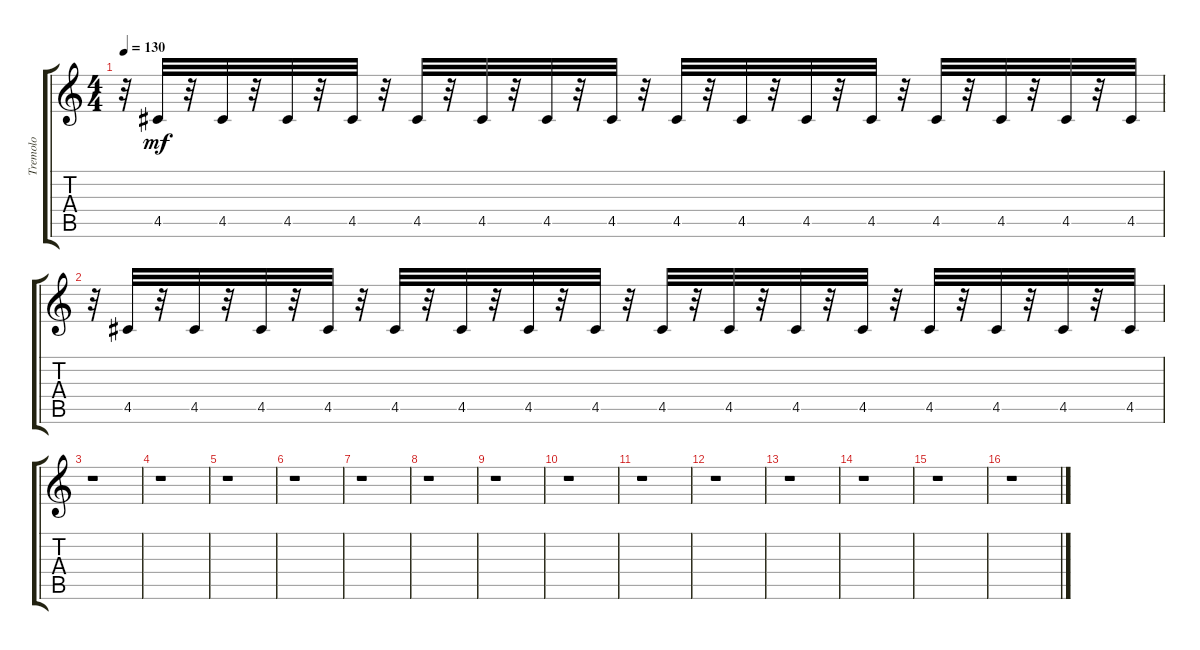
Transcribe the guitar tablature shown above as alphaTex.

\track ("Tremolo" "Tremolo") {instrument acousticguitarnylon}
\staff {score tabs}
\tuning (E4 B3 G3 D3 A2 E2) {hide}
\ts (4 4)
\tempo 130
\clef g2
\ks c
r.32{dy mf} 4.5.32 r.32 4.5.32 r.32 4.5.32 r.32 4.5.32 r.32 4.5.32 r.32 4.5.32 r.32 4.5.32 r.32 4.5.32 r.32 4.5.32 r.32 4.5.32 r.32 4.5.32 r.32 4.5.32 r.32 4.5.32 r.32 4.5.32 r.32 4.5.32 r.32 4.5.32 |
r.32 4.5.32 r.32 4.5.32 r.32 4.5.32 r.32 4.5.32 r.32 4.5.32 r.32 4.5.32 r.32 4.5.32 r.32 4.5.32 r.32 4.5.32 r.32 4.5.32 r.32 4.5.32 r.32 4.5.32 r.32 4.5.32 r.32 4.5.32 r.32 4.5.32 r.32 4.5.32 |
r.1 |
r.1 |
r.1 |
r.1 |
r.1 |
r.1 |
r.1 |
r.1 |
r.1 |
r.1 |
r.1 |
r.1 |
r.1 |
r.1
